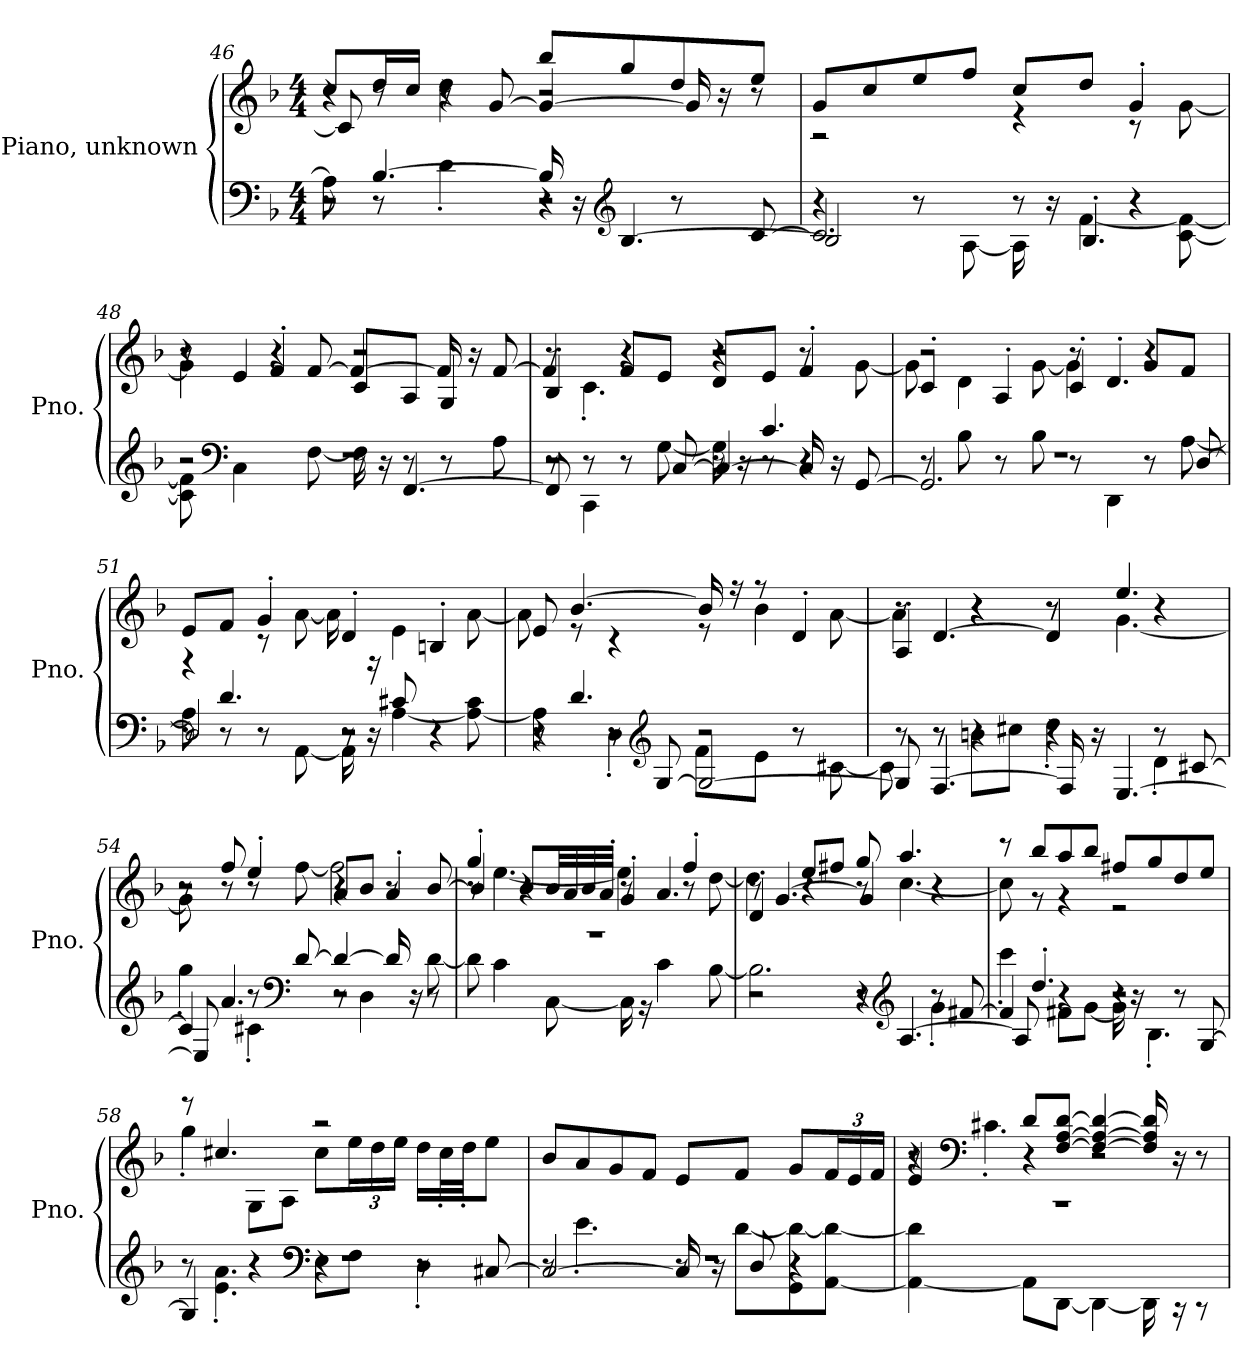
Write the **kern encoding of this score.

**kern	**kern
*part1	*part1
*staff2	*staff1
*I"Piano, unknown	*
*I'Pno.	*
!!LO:LB:g=z
*clefF4	*clefG2
*k[b-]	*k[b-]
*M4/4	*M4/4
=46	=46
*^	*^
*	*^	*	*^
2r	8A\]	8r	8cc/L	4r	8c/]
.	8r	[4.B-/	16dd/L	.	8r
.	.	.	16cc/JJ	.	.
.	4d'\	.	4r	4dd\	8r
.	.	.	.	.	[8g/
4r	2r	16B-/]	8bb-/L	2r	4g/_
.	.	16r	.	.	.
*clefG2	*	*	*	*	*
.	.	[4.B-/	8gg/	.	.
8r	.	.	8dd/	.	16g/]
.	.	.	.	.	16r
[8c/	.	.	8ee/J	.	8r
*	*	*	*	*v	*v
=47	=47	=47	=47	=47
2.c/]	4r	2B-/]	8g/L	2r
.	.	.	8cc/	.
.	8r	.	8ee/	.
.	[8A\	.	8ff/J	.
.	16A\]	8r	8cc/L	4r
.	16r	.	.	.
.	[4f\	4.B-'/	8dd/J	.
4r	.	.	4g'/	8r
.	[8c\ 8f\_	.	.	[8g\
=48	=48	=48	=48	=48
*	*	*	*	*^
1r	8c\] 8f\]	2r	4r	4g\]	8r
*clefF4	*	*	*	*	*
.	4C\	.	.	.	4e/
.	.	.	4f'/	4r	.
.	[8F\	.	.	.	[8f/
.	16F\]	8r	8c/L	2r	4f/_
.	16r	.	.	.	.
.	8r	[4.FF/	8A/J	.	.
.	8r	.	4G'/	.	16f/]
.	.	.	.	.	16r
.	8A\	.	.	.	[8f/
!!LO:PB:g=z	!!	!!
=49	=49	=49	=49	=49	=49
2r	8r	8FF/]	4B-'/	8r	4f/]
.	4CC\	8r	.	4.c'\	.
.	.	8r	8f/L	.	4r
.	[8G\	[8C/	8e/J	.	.
8r	16G\]	4C/_	8d/L	4r	2r
.	16r	.	.	.	.
4.c/	8r	.	8e/J	.	.
.	4r	16C/]	4f'/	8r	.
.	.	16r	.	.	.
.	.	[8GG/	.	[8g\	.
=50	=50	=50	=50	=50	=50
1r	8r	2.GG/]	4c'/	8g\]	2r
.	8B-\	.	.	4d\	.
.	8r	.	4A'/	.	.
.	8B-\	.	.	[8g\	.
.	8r	.	4c'/	4g\]	8r
.	4DD\	.	.	.	4.d'/
.	.	8r	8g/L	4r	.
.	[8A\	[8D/	8f/J	.	.
*	*	*	*	*v	*v
=51	=51	=51	=51	=51
8r	8A\]	2D/]	8e/L	4r
4.d/	8r	.	8f/J	.
.	8r	.	4g'/	8r
.	[8AA\	.	.	[8a\
8r	16AA\]	2r	4d'/	16a\]
.	16r	.	.	16r
8c#X/	[4A\	.	.	4e\
4r	.	.	4Bn'/	.
.	8A\_ 8c#\	.	.	[8a\
!!LO:LB:g=z	!!
=52	=52	=52	=52	=52
4r	4A\]	8r	8e/	8a\]
.	.	4.d/	[4.b-/	8r
8r	4D'\	.	.	4r
*clefG2	*	*	*	*
[8G/	.	.	.	.
2G/_	8f\L	2r	16b-/]	8r
.	.	.	16r	.
.	8e\J	.	8r	4b-\
.	8r	.	4d'/	.
.	[8c#X\	.	.	[8a\
=53	=53	=53	=53	=53
*	*	*	*	*^
8G/]	8c#\]	8r	4A'/	4a\]	8r
8r	8r	[4.F/	.	.	[4.d/
4r	8bn\L	.	4r	4r	.
.	8cc#X\J	.	.	.	.
4r	4dd'\	16F/]	8r	8r	4d/]
.	.	16r	.	.	.
.	.	[4.E/	4.ee/	[4.g\	.
8r	4d'\	.	.	.	4r
[8c#X/	.	.	.	.	.
!!LO:LB:g=z	!!	!!
=54	=54	=54	=54	=54	=54
4c#/]	4gg'\	8E/]	8r	8g\]	2r
.	.	4.a/	8ff/	8r	.
8r	4c#X'\	.	4ee'/	8r	.
*clefF4	*	*	*	*	*
[8d/	.	.	.	[8ff\	.
4d/_	8r	2r	8a/L	2ff\]	4r
.	4D\	.	8b-/J	.	.
16d/]	.	.	4a'/	.	8r
16r	.	.	.	.	.
8r	[8d\	.	.	.	[8b-/
*	*v	*v	*	*	*
=55	=55	=55	=55	=55
1r	8d\]	4gg'/	8r	4b-/]
.	4c\	.	[4.ee\	.
.	.	8b-/L	.	4r
.	[8C\	32b-/LL	.	.
.	.	32a/	.	.
.	.	32b-/	.	.
.	.	32a'/JJJ	.	.
.	16C\]	4g'/	4ee\]	8r
.	16r	.	.	.
.	4c\	.	.	4.a/
.	.	4ff'/	8r	.
.	[8B-\	.	[8dd\	.
=56	=56	=56	=56	=56
*	*^	*	*	*
2r	2.B-\]	2r	4d'/	4dd\]	8r
.	.	.	.	.	[4.g/
.	.	.	8ee/L	4r	.
.	.	.	8ff#X/J	.	.
4r	.	8r	8gg/	8r	4g/]
*clefG2	*	*	*	*	*
.	.	[4.A/	4.aa/	[4.cc\	.
8r	4g'\	.	.	.	4r
[8f#X/	.	.	.	.	.
*	*	*	*	*v	*v
!!LO:LB:g=z
=57	=57	=57	=57	=57
4f#/]	4ccc'\	8A/]	8r	8cc\]
.	.	4.dd'/	8bb-/L	8r
4r	8f#X\L	.	8aa/	4r
.	[8g\J	.	8bb-/J	.
2r	16g\]	4r	8ff#X/L	2r
.	16r	.	.	.
.	4.B-'\	.	8gg/	.
.	.	8r	8dd/	.
.	.	[8G/	8ee/J	.
=58	=58	=58	=58	=58
1r	8r	4G/]	8r	4gg'\
.	4.e\' 4.a\'	.	4.cc#X/	.
.	.	4r	.	8G\L
.	.	.	.	8A\J
*clefF4	*	*	*	*
.	8E\L	4r	2r	8cc#\L
*	*	*	*	*Xbrackettup
.	8F\J	.	.	24ee\L
.	.	.	.	24dd\
.	.	.	.	24ee\JJ
.	4D'\	8r	.	16dd\LL
.	.	.	.	32cc#'\L
.	.	.	.	32dd'\JJ
.	.	[8C#X/	.	8ee\J
*	*	*	*v	*v
=59	=59	=59	=59
1r	8r	2C#/_	8b-/L
.	4.e'\	.	8a/
.	.	.	8g/
.	.	.	8f/J
.	8r	16C#/]	8e/L
.	.	16r	.
.	[8d\L	8D/	8f/J
.	8GG\ 8d\_	4r	8g/L
.	[8AA\ 8d\_J	.	24f/L
.	.	.	24e/
.	.	.	24f/JJ
*	*v	*v	*
!!LO:LB:g=z
=60	=60	=60
*	*	*^
*	*	*	*^
1r	4AA\_ 4d\]	4e/	8r	4r
*	*	*clefF4	*	*
.	.	.	4.c#X'\	.
.	8AA\L]	4r	.	8d/L
.	[8DD\J	.	.	[8F/ [8A/ [8d/J
.	4DD\_	2r	2r	4F/_ 4A/_ 4d/_
.	16DD\]	.	.	16F/] 16A/] 16d/]
.	16r	.	.	16r
.	8r	.	.	8r
*v	*v	*	*	*
*	*v	*v	*v
=	=
*-	*-
